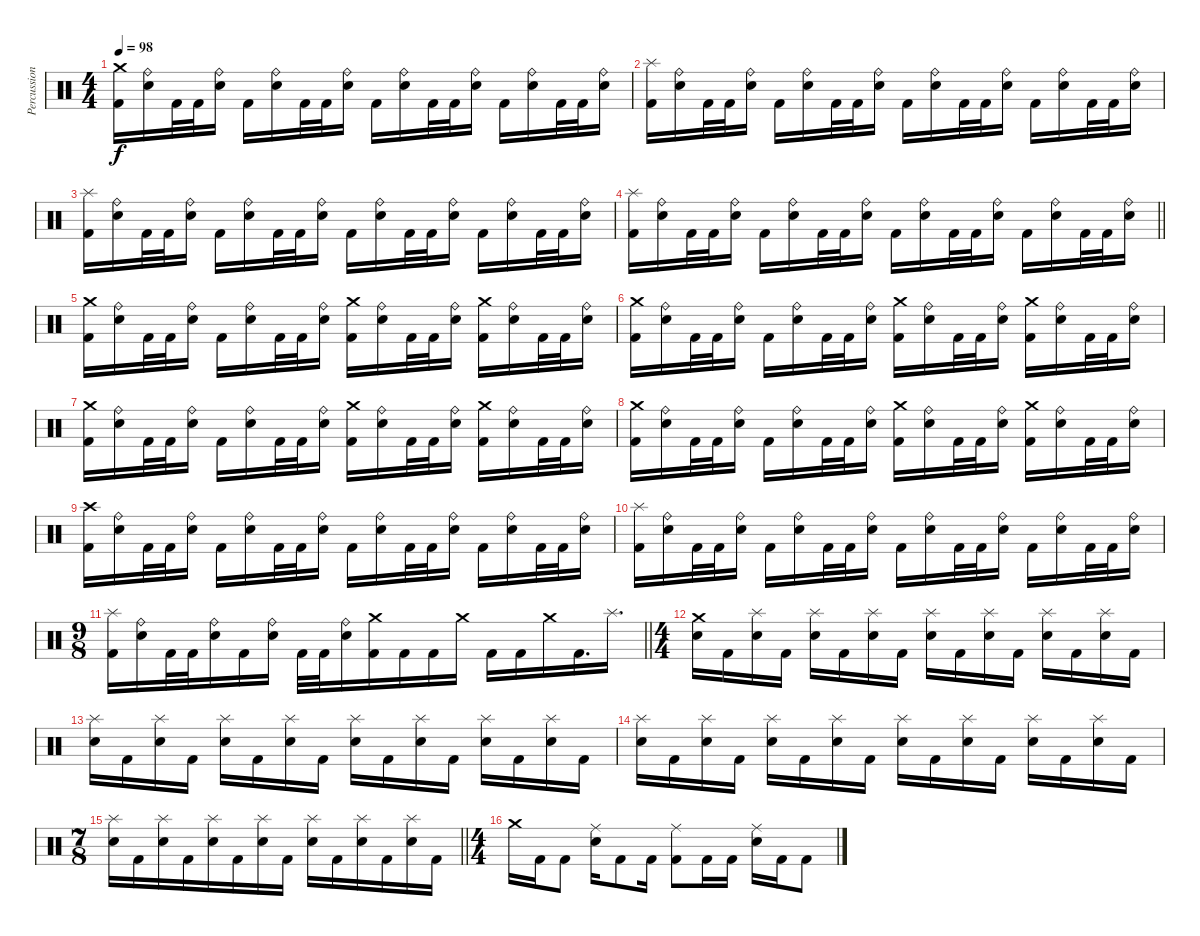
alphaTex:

\track ("Percussion" "Percussion") {instrument percussion}
\staff {score}
\articulation defaults
\ts (4 4)
\tempo 98
\clef neutral
\ks c
("Crash medium (hit)" "Kick (hit) 2").16{dy f} ("Ride (bell)" "Electric Snare (hit)").16 "Kick (hit) 2".32 "Kick (hit) 2".32 ("Ride (bell)" "Electric Snare (hit)").16 "Kick (hit) 2".16 ("Ride (bell)" "Electric Snare (hit)").16 "Kick (hit) 2".32 "Kick (hit) 2".32 ("Ride (bell)" "Electric Snare (hit)").16 "Kick (hit) 2".16 ("Ride (bell)" "Electric Snare (hit)").16 "Kick (hit) 2".32 "Kick (hit) 2".32 ("Ride (bell)" "Electric Snare (hit)").16 "Kick (hit) 2".16 ("Ride (bell)" "Electric Snare (hit)").16 "Kick (hit) 2".32 "Kick (hit) 2".32 ("Ride (bell)" "Electric Snare (hit)").16 |
("Splash (hit)" "Kick (hit) 2").16 ("Ride (bell)" "Electric Snare (hit)").16 "Kick (hit) 2".32 "Kick (hit) 2".32 ("Ride (bell)" "Electric Snare (hit)").16 "Kick (hit) 2".16 ("Ride (bell)" "Electric Snare (hit)").16 "Kick (hit) 2".32 "Kick (hit) 2".32 ("Ride (bell)" "Electric Snare (hit)").16 "Kick (hit) 2".16 ("Ride (bell)" "Electric Snare (hit)").16 "Kick (hit) 2".32 "Kick (hit) 2".32 ("Ride (bell)" "Electric Snare (hit)").16 "Kick (hit) 2".16 ("Ride (bell)" "Electric Snare (hit)").16 "Kick (hit) 2".32 "Kick (hit) 2".32 ("Ride (bell)" "Electric Snare (hit)").16 |
("Splash (hit)" "Kick (hit) 2").16 ("Ride (bell)" "Electric Snare (hit)").16 "Kick (hit) 2".32 "Kick (hit) 2".32 ("Ride (bell)" "Electric Snare (hit)").16 "Kick (hit) 2".16 ("Ride (bell)" "Electric Snare (hit)").16 "Kick (hit) 2".32 "Kick (hit) 2".32 ("Ride (bell)" "Electric Snare (hit)").16 "Kick (hit) 2".16 ("Ride (bell)" "Electric Snare (hit)").16 "Kick (hit) 2".32 "Kick (hit) 2".32 ("Ride (bell)" "Electric Snare (hit)").16 "Kick (hit) 2".16 ("Ride (bell)" "Electric Snare (hit)").16 "Kick (hit) 2".32 "Kick (hit) 2".32 ("Ride (bell)" "Electric Snare (hit)").16 |
\barLineRight lightlight
("Splash (hit)" "Kick (hit) 2").16 ("Ride (bell)" "Electric Snare (hit)").16 "Kick (hit) 2".32 "Kick (hit) 2".32 ("Ride (bell)" "Electric Snare (hit)").16 "Kick (hit) 2".16 ("Ride (bell)" "Electric Snare (hit)").16 "Kick (hit) 2".32 "Kick (hit) 2".32 ("Ride (bell)" "Electric Snare (hit)").16 "Kick (hit) 2".16 ("Ride (bell)" "Electric Snare (hit)").16 "Kick (hit) 2".32 "Kick (hit) 2".32 ("Ride (bell)" "Electric Snare (hit)").16 "Kick (hit) 2".16 ("Ride (bell)" "Electric Snare (hit)").16 "Kick (hit) 2".32 "Kick (hit) 2".32 ("Ride (bell)" "Electric Snare (hit)").16 |
("Crash medium (hit)" "Kick (hit) 2").16 ("Ride (bell)" "Electric Snare (hit)").16 "Kick (hit) 2".32 "Kick (hit) 2".32 ("Ride (bell)" "Electric Snare (hit)").16 "Kick (hit) 2".16 ("Ride (bell)" "Electric Snare (hit)").16 "Kick (hit) 2".32 "Kick (hit) 2".32 ("Ride (bell)" "Electric Snare (hit)").16 ("Crash medium (hit)" "Kick (hit) 2").16 ("Ride (bell)" "Electric Snare (hit)").16 "Kick (hit) 2".32 "Kick (hit) 2".32 ("Ride (bell)" "Electric Snare (hit)").16 ("Crash medium (hit)" "Kick (hit) 2").16 ("Ride (bell)" "Electric Snare (hit)").16 "Kick (hit) 2".32 "Kick (hit) 2".32 ("Ride (bell)" "Electric Snare (hit)").16 |
("Crash medium (hit)" "Kick (hit) 2").16 ("Ride (bell)" "Electric Snare (hit)").16 "Kick (hit) 2".32 "Kick (hit) 2".32 ("Ride (bell)" "Electric Snare (hit)").16 "Kick (hit) 2".16 ("Ride (bell)" "Electric Snare (hit)").16 "Kick (hit) 2".32 "Kick (hit) 2".32 ("Ride (bell)" "Electric Snare (hit)").16 ("Crash medium (hit)" "Kick (hit) 2").16 ("Ride (bell)" "Electric Snare (hit)").16 "Kick (hit) 2".32 "Kick (hit) 2".32 ("Ride (bell)" "Electric Snare (hit)").16 ("Crash medium (hit)" "Kick (hit) 2").16 ("Ride (bell)" "Electric Snare (hit)").16 "Kick (hit) 2".32 "Kick (hit) 2".32 ("Ride (bell)" "Electric Snare (hit)").16 |
("Crash medium (hit)" "Kick (hit) 2").16 ("Ride (bell)" "Electric Snare (hit)").16 "Kick (hit) 2".32 "Kick (hit) 2".32 ("Ride (bell)" "Electric Snare (hit)").16 "Kick (hit) 2".16 ("Ride (bell)" "Electric Snare (hit)").16 "Kick (hit) 2".32 "Kick (hit) 2".32 ("Ride (bell)" "Electric Snare (hit)").16 ("Crash medium (hit)" "Kick (hit) 2").16 ("Ride (bell)" "Electric Snare (hit)").16 "Kick (hit) 2".32 "Kick (hit) 2".32 ("Ride (bell)" "Electric Snare (hit)").16 ("Crash medium (hit)" "Kick (hit) 2").16 ("Ride (bell)" "Electric Snare (hit)").16 "Kick (hit) 2".32 "Kick (hit) 2".32 ("Ride (bell)" "Electric Snare (hit)").16 |
("Crash medium (hit)" "Kick (hit) 2").16 ("Ride (bell)" "Electric Snare (hit)").16 "Kick (hit) 2".32 "Kick (hit) 2".32 ("Ride (bell)" "Electric Snare (hit)").16 "Kick (hit) 2".16 ("Ride (bell)" "Electric Snare (hit)").16 "Kick (hit) 2".32 "Kick (hit) 2".32 ("Ride (bell)" "Electric Snare (hit)").16 ("Crash medium (hit)" "Kick (hit) 2").16 ("Ride (bell)" "Electric Snare (hit)").16 "Kick (hit) 2".32 "Kick (hit) 2".32 ("Ride (bell)" "Electric Snare (hit)").16 ("Crash medium (hit)" "Kick (hit) 2").16 ("Ride (bell)" "Electric Snare (hit)").16 "Kick (hit) 2".32 "Kick (hit) 2".32 ("Ride (bell)" "Electric Snare (hit)").16 |
("Crash high (hit)" "Kick (hit) 2").16 ("Ride (bell)" "Electric Snare (hit)").16 "Kick (hit) 2".32 "Kick (hit) 2".32 ("Ride (bell)" "Electric Snare (hit)").16 "Kick (hit) 2".16 ("Ride (bell)" "Electric Snare (hit)").16 "Kick (hit) 2".32 "Kick (hit) 2".32 ("Ride (bell)" "Electric Snare (hit)").16 "Kick (hit) 2".16 ("Ride (bell)" "Electric Snare (hit)").16 "Kick (hit) 2".32 "Kick (hit) 2".32 ("Ride (bell)" "Electric Snare (hit)").16 "Kick (hit) 2".16 ("Ride (bell)" "Electric Snare (hit)").16 "Kick (hit) 2".32 "Kick (hit) 2".32 ("Ride (bell)" "Electric Snare (hit)").16 |
("Splash (hit)" "Kick (hit) 2").16 ("Ride (bell)" "Electric Snare (hit)").16 "Kick (hit) 2".32 "Kick (hit) 2".32 ("Ride (bell)" "Electric Snare (hit)").16 "Kick (hit) 2".16 ("Ride (bell)" "Electric Snare (hit)").16 "Kick (hit) 2".32 "Kick (hit) 2".32 ("Ride (bell)" "Electric Snare (hit)").16 "Kick (hit) 2".16 ("Ride (bell)" "Electric Snare (hit)").16 "Kick (hit) 2".32 "Kick (hit) 2".32 ("Ride (bell)" "Electric Snare (hit)").16 "Kick (hit) 2".16 ("Ride (bell)" "Electric Snare (hit)").16 "Kick (hit) 2".32 "Kick (hit) 2".32 ("Ride (bell)" "Electric Snare (hit)").16 |
\ts (9 8)
\barLineRight lightlight
("Splash (hit)" "Kick (hit) 2").16 ("Ride (bell)" "Electric Snare (hit)").16 "Kick (hit) 2".32 "Kick (hit) 2".32 ("Ride (bell)" "Electric Snare (hit)").16 "Kick (hit) 2".16 ("Ride (bell)" "Electric Snare (hit)").16 "Kick (hit) 2".32 "Kick (hit) 2".32 ("Ride (bell)" "Electric Snare (hit)").16 ("Crash medium (hit)" "Kick (hit) 2").16 "Kick (hit) 2".16 "Kick (hit) 2".16 "Crash medium (hit)".16 "Kick (hit) 2".16 "Kick (hit) 2".16 "Crash medium (hit)".16 "Kick (hit) 2".16{d} "Splash (hit)".16{d} |
\ts (4 4)
("Crash medium (hit)" "Electric Snare (hit)").16 "Kick (hit) 2".16 ("Splash (hit)" "Electric Snare (hit)").16 "Kick (hit) 2".16 ("Splash (hit)" "Electric Snare (hit)").16 "Kick (hit) 2".16 ("Splash (hit)" "Electric Snare (hit)").16 "Kick (hit) 2".16 ("Splash (hit)" "Electric Snare (hit)").16 "Kick (hit) 2".16 ("Splash (hit)" "Electric Snare (hit)").16 "Kick (hit) 2".16 ("Splash (hit)" "Electric Snare (hit)").16 "Kick (hit) 2".16 ("Splash (hit)" "Electric Snare (hit)").16 "Kick (hit) 2".16 |
("Splash (hit)" "Electric Snare (hit)").16 "Kick (hit) 2".16 ("Splash (hit)" "Electric Snare (hit)").16 "Kick (hit) 2".16 ("Splash (hit)" "Electric Snare (hit)").16 "Kick (hit) 2".16 ("Splash (hit)" "Electric Snare (hit)").16 "Kick (hit) 2".16 ("Splash (hit)" "Electric Snare (hit)").16 "Kick (hit) 2".16 ("Splash (hit)" "Electric Snare (hit)").16 "Kick (hit) 2".16 ("Splash (hit)" "Electric Snare (hit)").16 "Kick (hit) 2".16 ("Splash (hit)" "Electric Snare (hit)").16 "Kick (hit) 2".16 |
("Splash (hit)" "Electric Snare (hit)").16 "Kick (hit) 2".16 ("Splash (hit)" "Electric Snare (hit)").16 "Kick (hit) 2".16 ("Splash (hit)" "Electric Snare (hit)").16 "Kick (hit) 2".16 ("Splash (hit)" "Electric Snare (hit)").16 "Kick (hit) 2".16 ("Splash (hit)" "Electric Snare (hit)").16 "Kick (hit) 2".16 ("Splash (hit)" "Electric Snare (hit)").16 "Kick (hit) 2".16 ("Splash (hit)" "Electric Snare (hit)").16 "Kick (hit) 2".16 ("Splash (hit)" "Electric Snare (hit)").16 "Kick (hit) 2".16 |
\ts (7 8)
\barLineRight lightlight
("Splash (hit)" "Electric Snare (hit)").16 "Kick (hit) 2".16 ("Splash (hit)" "Electric Snare (hit)").16 "Kick (hit) 2".16 ("Splash (hit)" "Electric Snare (hit)").16 "Kick (hit) 2".16 ("Splash (hit)" "Electric Snare (hit)").16 "Kick (hit) 2".16 ("Splash (hit)" "Electric Snare (hit)").16 "Kick (hit) 2".16 ("Splash (hit)" "Electric Snare (hit)").16 "Kick (hit) 2".16 ("Splash (hit)" "Electric Snare (hit)").16 "Kick (hit) 2".16 |
\ts (4 4)
"Crash medium (hit)".16 "Kick (hit) 2".16 "Kick (hit) 2".8 ("Ride (middle)" "Electric Snare (hit)").16 "Kick (hit) 2".8 "Kick (hit) 2".16 ("Ride (middle)" "Kick (hit) 2").8 "Kick (hit) 2".16 "Kick (hit) 2".16 ("Ride (middle)" "Electric Snare (hit)").16 "Kick (hit) 2".16 "Kick (hit) 2".8
